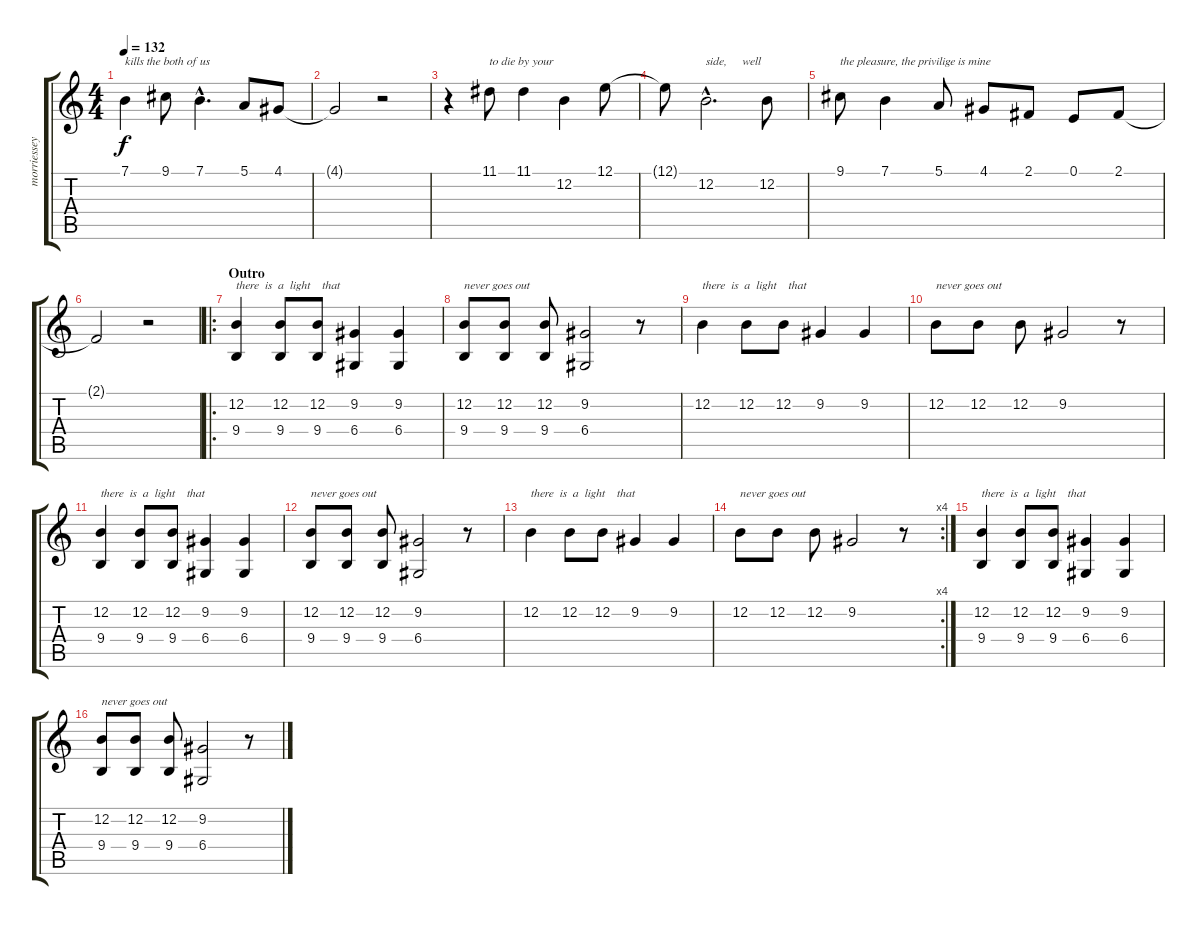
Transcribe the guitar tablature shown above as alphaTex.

\track ("morriessey" "morriessey") {instrument pad1newage}
\staff {score tabs}
\tuning (E4 B3 G3 D3 A2 E2) {hide}
\ts (4 4)
\tempo 132
\clef g2
\ks c
7.1.4{txt "kills the both of us" dy f} 9.1.8 7.1{hac}.4{d} 5.1.8 4.1.8 |
4.1{t}.2 r.2 |
r.4 11.1.8{txt "to die by your"} 11.1.4 12.2.4 12.1.8 |
12.1{t}.8 12.2{hac}.2{d txt "side,     well"} 12.2.8 |
9.1.8{txt "the pleasure, the privilige is mine"} 7.1.4 5.1.8 4.1.8 2.1.8 0.1.8 2.1.8 |
2.1{t}.2 r.2 |
\ro
\section ("" "Outro")
(12.2 9.4).4{txt "there  is  a  light    that"} (12.2 9.4).8 (12.2 9.4).8 (9.2 6.4).4 (9.2 6.4).4 |
(12.2 9.4).8{txt "never goes out"} (12.2 9.4).8 (12.2 9.4).8 (9.2 6.4).2 r.8 |
12.2.4{txt "there  is  a  light    that"} 12.2.8 12.2.8 9.2.4 9.2.4 |
12.2.8{txt "never goes out"} 12.2.8 12.2.8 9.2.2 r.8 |
(12.2 9.4).4{txt "there  is  a  light    that"} (12.2 9.4).8 (12.2 9.4).8 (9.2 6.4).4 (9.2 6.4).4 |
(12.2 9.4).8{txt "never goes out"} (12.2 9.4).8 (12.2 9.4).8 (9.2 6.4).2 r.8 |
12.2.4{txt "there  is  a  light    that"} 12.2.8 12.2.8 9.2.4 9.2.4 |
\rc 4
12.2.8{txt "never goes out"} 12.2.8 12.2.8 9.2.2 r.8 |
(12.2 9.4).4{txt "there  is  a  light    that"} (12.2 9.4).8 (12.2 9.4).8 (9.2 6.4).4 (9.2 6.4).4 |
(12.2 9.4).8{txt "never goes out"} (12.2 9.4).8 (12.2 9.4).8 (9.2 6.4).2 r.8
